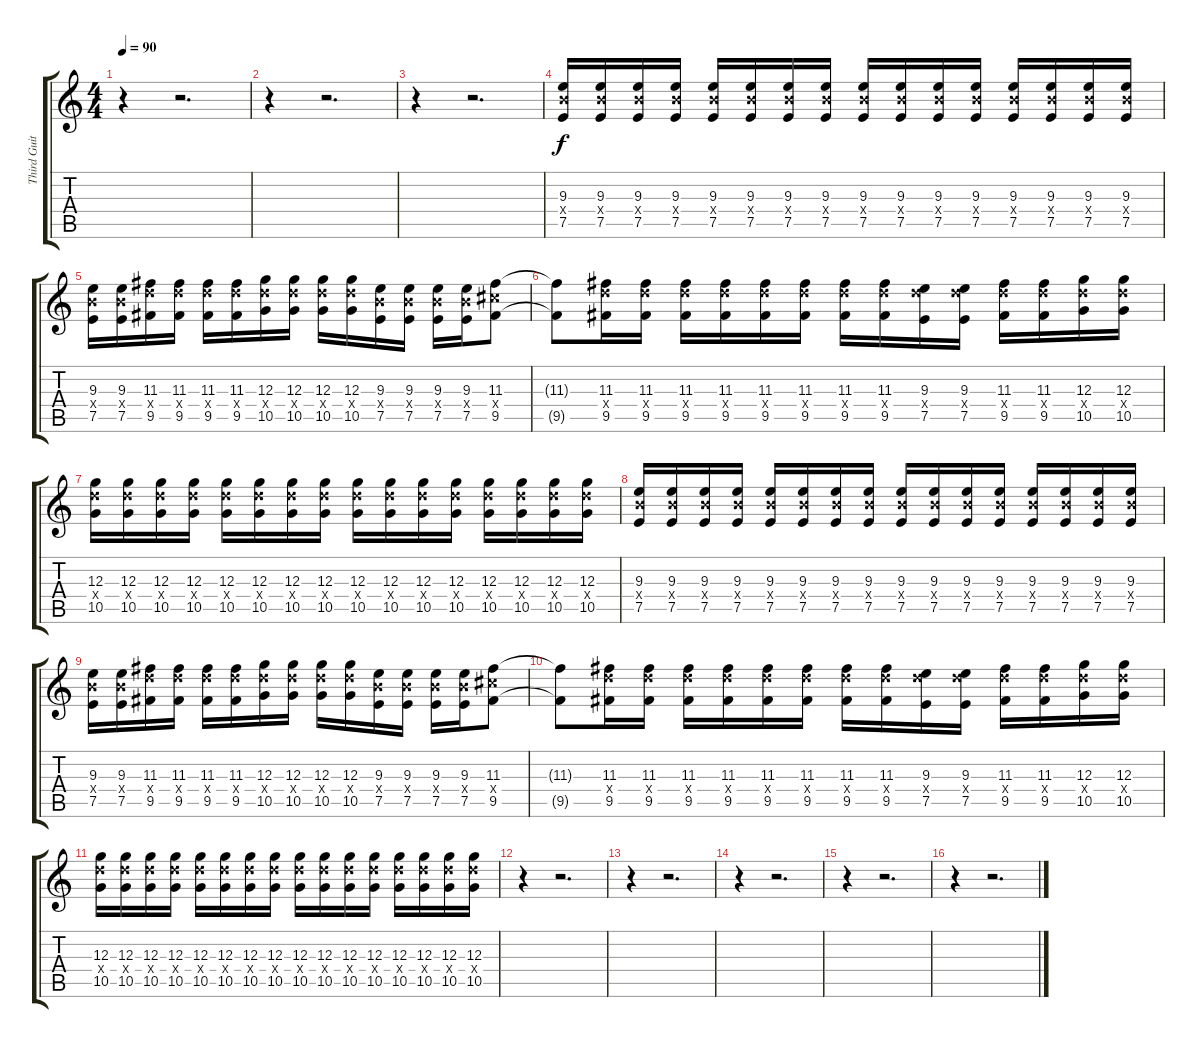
\track ("Third Guitar" "Third Guit") {instrument electricguitarclean}
\staff {score tabs}
\tuning (E4 B3 G3 D3 A2 E2) {hide}
\ts (4 4)
\tempo 90
\clef g2
\ks c
r.4{dy f} r.2{d} |
r.4 r.2{d} |
r.4 r.2{d} |
(9.3 9.4{x} 7.5).16 (9.3 9.4{x} 7.5).16 (9.3 9.4{x} 7.5).16 (9.3 9.4{x} 7.5).16 (9.3 9.4{x} 7.5).16 (9.3 9.4{x} 7.5).16 (9.3 9.4{x} 7.5).16 (9.3 9.4{x} 7.5).16 (9.3 9.4{x} 7.5).16 (9.3 9.4{x} 7.5).16 (9.3 9.4{x} 7.5).16 (9.3 9.4{x} 7.5).16 (9.3 9.4{x} 7.5).16 (9.3 9.4{x} 7.5).16 (9.3 9.4{x} 7.5).16 (9.3 9.4{x} 7.5).16 |
(9.3 9.4{x} 7.5).16 (9.3 9.4{x} 7.5).16 (11.3 12.4{x} 9.5).16 (11.3 12.4{x} 9.5).16 (11.3 12.4{x} 9.5).16 (11.3 12.4{x} 9.5).16 (12.3 12.4{x} 10.5).16 (12.3 12.4{x} 10.5).16 (12.3 12.4{x} 10.5).16 (12.3 12.4{x} 10.5).16 (9.3 9.4{x} 7.5).16 (9.3 9.4{x} 7.5).16 (9.3 9.4{x} 7.5).16 (9.3 9.4{x} 7.5).16 (11.3 11.4{x} 9.5).8 |
(11.3{t} 9.5{t}).8 (11.3 12.4{x} 9.5).16 (11.3 12.4{x} 9.5).16 (11.3 12.4{x} 9.5).16 (11.3 12.4{x} 9.5).16 (11.3 12.4{x} 9.5).16 (11.3 12.4{x} 9.5).16 (11.3 12.4{x} 9.5).16 (11.3 12.4{x} 9.5).16 (9.3 12.4{x} 7.5).16 (9.3 12.4{x} 7.5).16 (11.3 12.4{x} 9.5).16 (11.3 12.4{x} 9.5).16 (12.3 12.4{x} 10.5).16 (12.3 12.4{x} 10.5).16 |
(12.3 12.4{x} 10.5).16 (12.3 12.4{x} 10.5).16 (12.3 12.4{x} 10.5).16 (12.3 12.4{x} 10.5).16 (12.3 12.4{x} 10.5).16 (12.3 12.4{x} 10.5).16 (12.3 12.4{x} 10.5).16 (12.3 12.4{x} 10.5).16 (12.3 12.4{x} 10.5).16 (12.3 12.4{x} 10.5).16 (12.3 12.4{x} 10.5).16 (12.3 12.4{x} 10.5).16 (12.3 12.4{x} 10.5).16 (12.3 12.4{x} 10.5).16 (12.3 12.4{x} 10.5).16 (12.3 12.4{x} 10.5).16 |
(9.3 9.4{x} 7.5).16 (9.3 9.4{x} 7.5).16 (9.3 9.4{x} 7.5).16 (9.3 9.4{x} 7.5).16 (9.3 9.4{x} 7.5).16 (9.3 9.4{x} 7.5).16 (9.3 9.4{x} 7.5).16 (9.3 9.4{x} 7.5).16 (9.3 9.4{x} 7.5).16 (9.3 9.4{x} 7.5).16 (9.3 9.4{x} 7.5).16 (9.3 9.4{x} 7.5).16 (9.3 9.4{x} 7.5).16 (9.3 9.4{x} 7.5).16 (9.3 9.4{x} 7.5).16 (9.3 9.4{x} 7.5).16 |
(9.3 9.4{x} 7.5).16 (9.3 9.4{x} 7.5).16 (11.3 12.4{x} 9.5).16 (11.3 12.4{x} 9.5).16 (11.3 12.4{x} 9.5).16 (11.3 12.4{x} 9.5).16 (12.3 12.4{x} 10.5).16 (12.3 12.4{x} 10.5).16 (12.3 12.4{x} 10.5).16 (12.3 12.4{x} 10.5).16 (9.3 9.4{x} 7.5).16 (9.3 9.4{x} 7.5).16 (9.3 9.4{x} 7.5).16 (9.3 9.4{x} 7.5).16 (11.3 11.4{x} 9.5).8 |
(11.3{t} 9.5{t}).8 (11.3 12.4{x} 9.5).16 (11.3 12.4{x} 9.5).16 (11.3 12.4{x} 9.5).16 (11.3 12.4{x} 9.5).16 (11.3 12.4{x} 9.5).16 (11.3 12.4{x} 9.5).16 (11.3 12.4{x} 9.5).16 (11.3 12.4{x} 9.5).16 (9.3 12.4{x} 7.5).16 (9.3 12.4{x} 7.5).16 (11.3 12.4{x} 9.5).16 (11.3 12.4{x} 9.5).16 (12.3 12.4{x} 10.5).16 (12.3 12.4{x} 10.5).16 |
(12.3 12.4{x} 10.5).16 (12.3 12.4{x} 10.5).16 (12.3 12.4{x} 10.5).16 (12.3 12.4{x} 10.5).16 (12.3 12.4{x} 10.5).16 (12.3 12.4{x} 10.5).16 (12.3 12.4{x} 10.5).16 (12.3 12.4{x} 10.5).16 (12.3 12.4{x} 10.5).16 (12.3 12.4{x} 10.5).16 (12.3 12.4{x} 10.5).16 (12.3 12.4{x} 10.5).16 (12.3 12.4{x} 10.5).16 (12.3 12.4{x} 10.5).16 (12.3 12.4{x} 10.5).16 (12.3 12.4{x} 10.5).16 |
r.4 r.2{d} |
r.4 r.2{d} |
r.4 r.2{d} |
r.4 r.2{d} |
r.4 r.2{d}
